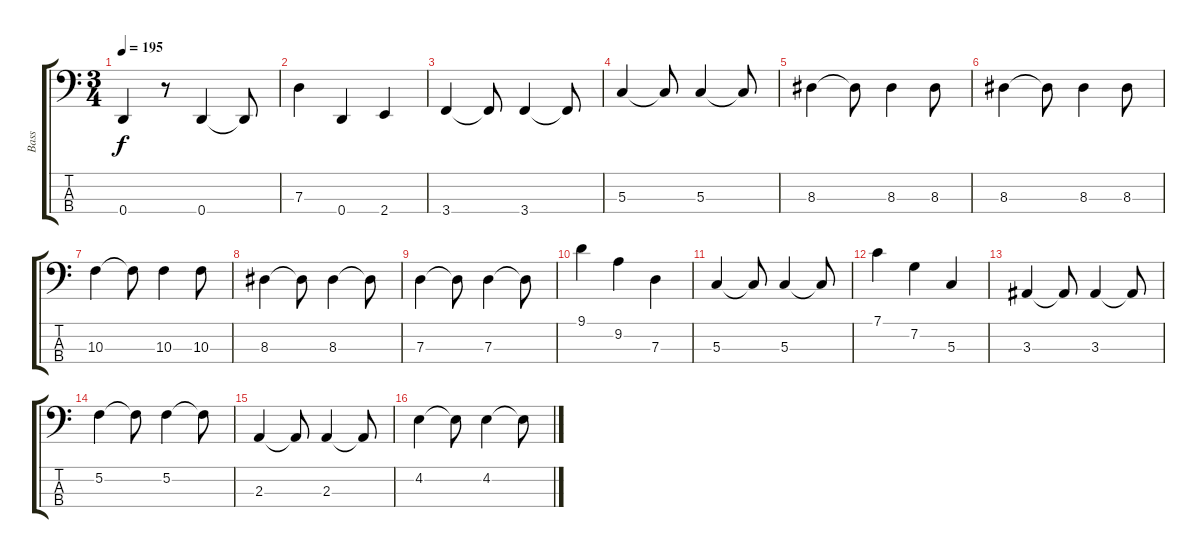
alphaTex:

\track ("Bass" "Bass") {instrument electricbassfinger}
\staff {score tabs}
\tuning (F2 C2 G1 D1) {hide}
\ts (3 4)
\tempo 195
\clef f4
\ks c
0.4.4{dy f} r.8 0.4.4 0.4{t}.8 |
7.3.4 0.4.4 2.4.4 |
3.4.4 3.4{t}.8 3.4.4 3.4{t}.8 |
5.3.4 5.3{t}.8 5.3.4 5.3{t}.8 |
8.3.4 8.3{t}.8 8.3.4 8.3.8 |
8.3.4 8.3{t}.8 8.3.4 8.3.8 |
10.3.4 10.3{t}.8 10.3.4 10.3.8 |
8.3.4 8.3{t}.8 8.3.4 8.3{t}.8 |
7.3.4 7.3{t}.8 7.3.4 7.3{t}.8 |
9.1.4 9.2.4 7.3.4 |
5.3.4 5.3{t}.8 5.3.4 5.3{t}.8 |
7.1.4 7.2.4 5.3.4 |
3.3.4 3.3{t}.8 3.3.4 3.3{t}.8 |
5.2.4 5.2{t}.8 5.2.4 5.2{t}.8 |
2.3.4 2.3{t}.8 2.3.4 2.3{t}.8 |
4.2.4 4.2{t}.8 4.2.4 4.2{t}.8
